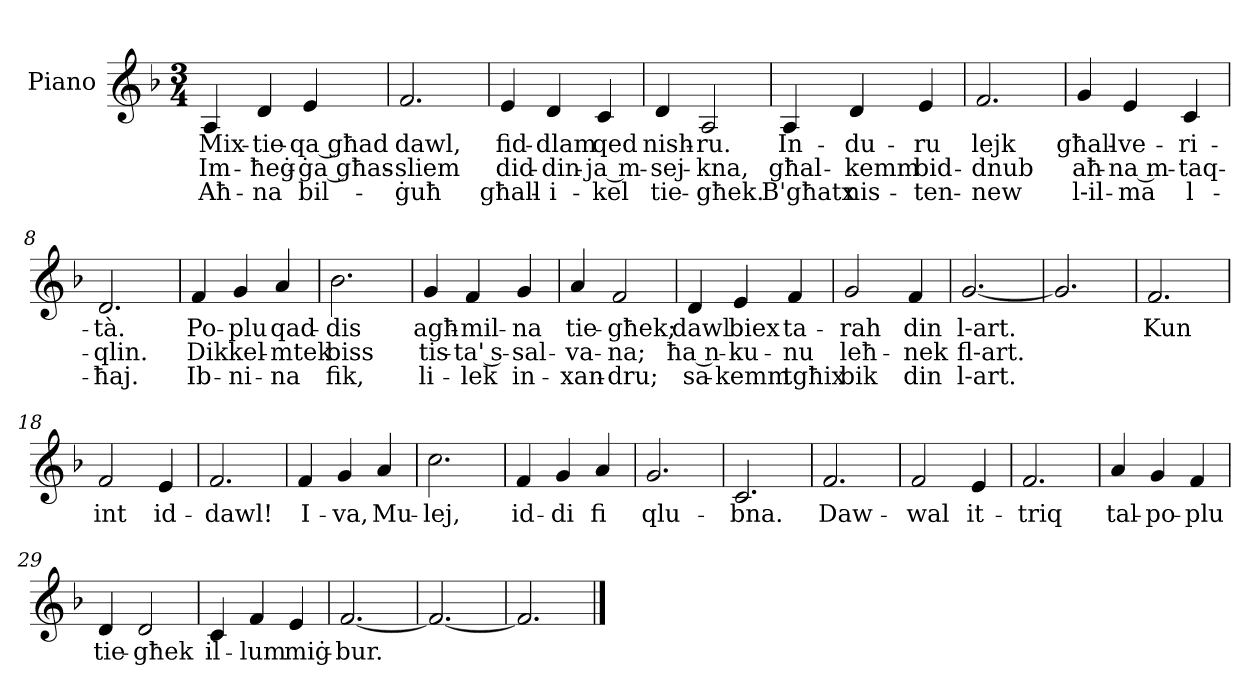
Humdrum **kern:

**kern	**text	**text	**text
*part1	*part1	*part1	*part1
*staff1	*staff1	*staff1	*staff1
*I"Piano	*	*	*
*I'Pno	*	*	*
*clefG2	*	*	*
*k[b-]	*	*	*
*F:	*	*	*
*M3/4	*	*	*
=1	=1	=1	=1
4A/	Mix-	Im-	Aħ-
4d/	-tie-	-ħeġ-	-na
4e/	-qa għad	-ġa għas-	bil-
=2	=2	=2	=2
2.f/	dawl,	-sliem	-ġuħ
=3	=3	=3	=3
4e/	fid-	did-	għall-
4d/	-dlam	-din-	-i-
4c/	qed	-ja m-	-kel
=4	=4	=4	=4
4d/	nish-	-sej-	tie-
2A/	-ru.	-kna,	-għek.
=5	=5	=5	=5
4A/	In-	għal-	B'għatx
4d/	-du-	-kemm	nis-
4e/	-ru	bid-	-ten-
=6	=6	=6	=6
2.f/	lejk	-dnub	-new
=7	=7	=7	=7
4g/	għall-	aħ-	l-il-
4e/	-ve-	-na m-	-ma
4c/	-ri-	-taq-	l-
!!LO:LB:g=z
=8	=8	=8	=8
2.d/	-tà.	-qlin.	-ħaj.
=9	=9	=9	=9
4f/	Po-	Dik	Ib-
4g/	-plu	kel-	-ni-
4a/	qad-	-mtek	-na
=10	=10	=10	=10
2.b-\	-dis	biss	fik,
=11	=11	=11	=11
4g/	agħ-	tis-	li-
4f/	-mil-	-ta' s-	-lek
4g/	-na	-sal-	in-
=12	=12	=12	=12
4a/	tie-	-va-	-xan-
2f/	-għek;	-na;	-dru;
=13	=13	=13	=13
4d/	dawl	ħa n-	sa-
4e/	biex	-ku-	-kemm
4f/	ta-	-nu	tgħix
=14	=14	=14	=14
2g/	-rah	leħ-	bik
4f/	din	-nek	din
=15	=15	=15	=15
[<2.g/	l-art.	fl-art.	l-art.
=16	=16	=16	=16
2.g/]	.	.	.
!!LO:LB:g=z
=17	=17	=17	=17
2.f/	Kun	.	.
=18	=18	=18	=18
2f/	int	.	.
4e/	id-	.	.
=19	=19	=19	=19
2.f/	-dawl!	.	.
=20	=20	=20	=20
4f/	I-	.	.
4g/	-va,	.	.
4a/	Mu-	.	.
=21	=21	=21	=21
2.cc\	-lej,	.	.
=22	=22	=22	=22
4f/	id-	.	.
4g/	-di	.	.
4a/	fi	.	.
=23	=23	=23	=23
2.g/	qlu-	.	.
=24	=24	=24	=24
2.c/	-bna.	.	.
=25	=25	=25	=25
2.f/	Daw-	.	.
!!LO:LB:g=z
=26	=26	=26	=26
2f/	-wal	.	.
4e/	it-	.	.
=27	=27	=27	=27
2.f/	-triq	.	.
=28	=28	=28	=28
4a/	tal-	.	.
4g/	-po-	.	.
4f/	-plu	.	.
=29	=29	=29	=29
4d/	tie-	.	.
2d/	-għek	.	.
=30	=30	=30	=30
4c/	il-	.	.
4f/	-lum	.	.
4e/	miġ-	.	.
=31	=31	=31	=31
[<2.f/	-bur.	.	.
=32	=32	=32	=32
2.f/_	.	.	.
=33	=33	=33	=33
2.f/]	.	.	.
==	==	==	==
*-	*-	*-	*-
